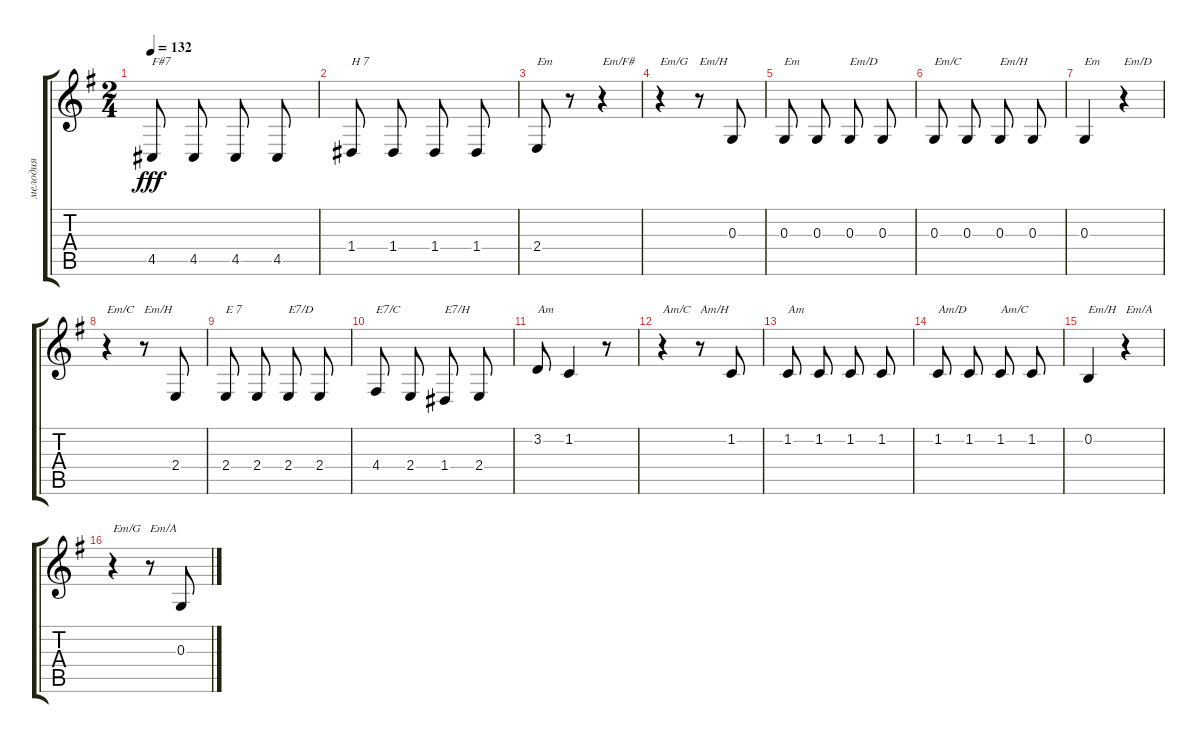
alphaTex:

\track ("мелодия" "мелодия") {instrument accordion}
\staff {score tabs}
\tuning (E4 B3 G3 D3 A2 E2) {hide}
\ts (2 4)
\tempo 132
\clef g2
\ks eminor
4.5.8{txt "F#7" dy fff beam split} 4.5.8 4.5.8{beam split} 4.5.8 |
1.4.8{txt "H 7" beam split} 1.4.8 1.4.8{beam split} 1.4.8 |
2.4.8{txt "Em"} r.8 r.4{txt "Em/F#"} |
r.4{txt "Em/G"} r.8{txt "Em/H"} 0.3.8 |
0.3.8{txt "Em" beam split} 0.3.8 0.3.8{txt "Em/D" beam split} 0.3.8 |
0.3.8{txt "Em/C" beam split} 0.3.8 0.3.8{txt "Em/H" beam split} 0.3.8 |
0.3.4{txt "Em"} r.4{txt "Em/D"} |
r.4{txt "Em/C"} r.8{txt "Em/H"} 2.4.8 |
2.4.8{txt "E 7" beam split} 2.4.8 2.4.8{txt "E7/D" beam split} 2.4.8 |
4.4.8{txt "E7/C" beam split} 2.4.8 1.4.8{txt "E7/H" beam split} 2.4.8 |
3.2.8{txt "Am"} 1.2.4 r.8 |
r.4{txt "Am/C"} r.8{txt "Am/H"} 1.2.8 |
1.2.8{txt "Am" beam split} 1.2.8 1.2.8{beam split} 1.2.8 |
1.2.8{txt "Am/D" beam split} 1.2.8 1.2.8{txt "Am/C" beam split} 1.2.8 |
0.2.4{txt "Em/H"} r.4{txt "Em/A"} |
r.4{txt "Em/G"} r.8{txt "Em/A"} 0.3.8
